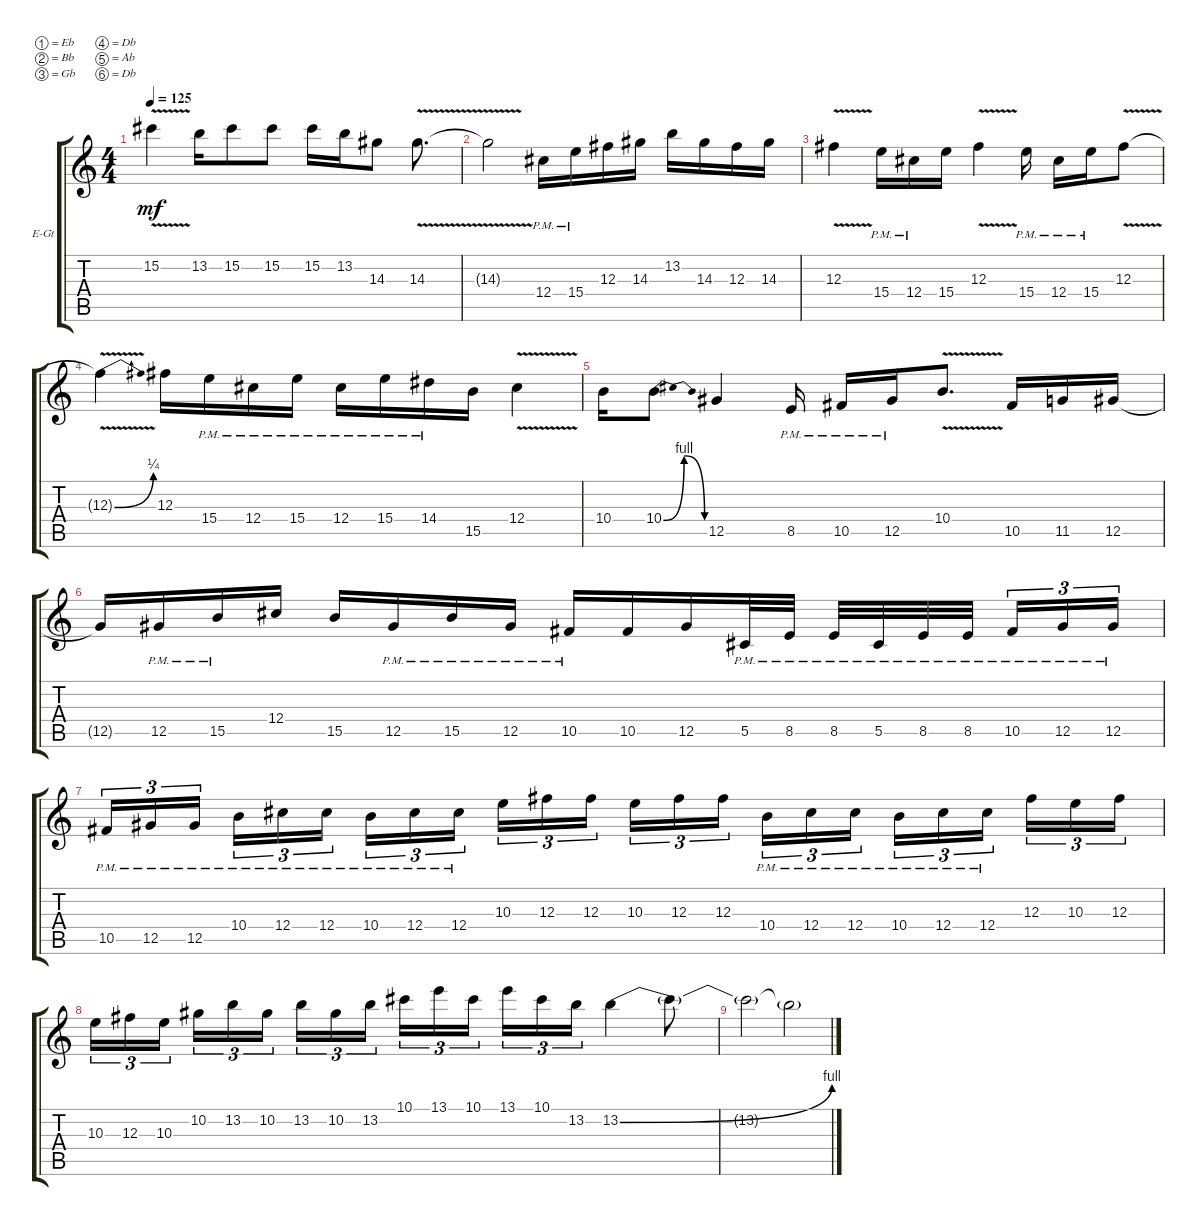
\defaultSystemsLayout 4
\bracketExtendMode groupsimilarinstruments
\firstSystemTrackNameOrientation horizontal
\otherSystemsTrackNameOrientation horizontal
\track ("Electric Guitar" "E-Gt") {instrument distortionguitar}
\staff {score tabs}
\tuning (Eb4 Bb3 Gb3 Db3 Ab2 Db2)
\ts (4 4)
\tempo 125
\clef g2
\ks c
15.2{v}.4{dy mf instrument distortionguitar} 13.2.16 15.2.8 15.2.8 15.2.16 13.2.16 14.3.8 14.3{v}.8{d} |
14.3{t}.2 12.4{pm}.16 15.4{pm}.16 12.3.16 14.3.16 13.2.16 14.3.16 12.3.16 14.3.16 |
12.3{v}.4 15.4{pm}.16 12.4{pm}.16 15.4.16 12.3{v}.4 15.4{pm}.16 12.4{pm}.16 15.4{pm}.16 12.3{v}.8 |
12.3{be (bend 0 0 22.8 1) v t}.4 12.3.16 15.4{pm}.16 12.4{pm}.16 15.4{pm}.16 12.4{pm}.16 15.4{pm}.16 14.4{pm}.16 15.5.16 12.4{v}.4 |
10.4.16 10.4{be (bendrelease 0 0 13.2 4 14.399999999999999 4 24 0)}.8 12.5.4 8.5{pm}.16 10.5{pm}.16 12.5{pm}.16 10.4{v}.8{d} 10.5.16 11.5.16 12.5.16 |
12.5{t}.16 12.5{pm}.16 15.5{pm}.16 12.4.16 15.5.16 12.5{pm}.16 15.5{pm}.16 12.5{pm}.16 10.5{pm}.16 10.5.16 12.5.16 5.5{pm}.32 8.5{pm}.32 8.5{pm}.32 5.5{pm}.32 8.5{pm}.32 8.5{pm}.32 10.5{pm}.16{tu (3 2)} 12.5{pm}.16{tu (3 2)} 12.5{pm}.16{tu (3 2)} |
10.5{pm}.16{tu (3 2)} 12.5{pm}.16{tu (3 2)} 12.5{pm}.16{tu (3 2)} 10.4{pm}.16{tu (3 2)} 12.4{pm}.16{tu (3 2)} 12.4{pm}.16{tu (3 2)} 10.4{pm}.16{tu (3 2)} 12.4{pm}.16{tu (3 2)} 12.4{pm}.16{tu (3 2)} 10.3.16{tu (3 2)} 12.3.16{tu (3 2)} 12.3.16{tu (3 2)} 10.3.16{tu (3 2)} 12.3.16{tu (3 2)} 12.3.16{tu (3 2)} 10.4{pm}.16{tu (3 2)} 12.4{pm}.16{tu (3 2)} 12.4{pm}.16{tu (3 2)} 10.4{pm}.16{tu (3 2)} 12.4{pm}.16{tu (3 2)} 12.4{pm}.16{tu (3 2)} 12.3.16{tu (3 2)} 10.3.16{tu (3 2)} 12.3.16{tu (3 2)} |
10.3.16{tu (3 2)} 12.3.16{tu (3 2)} 10.3.16{tu (3 2)} 10.2.16{tu (3 2)} 13.2.16{tu (3 2)} 10.2.16{tu (3 2)} 13.2.16{tu (3 2)} 10.2.16{tu (3 2)} 13.2.16{tu (3 2)} 10.1.16{tu (3 2)} 13.1.16{tu (3 2)} 10.1.16{tu (3 2)} 13.1.16{tu (3 2)} 10.1.16{tu (3 2)} 13.2.16{tu (3 2)} 13.2{be (bend 0 0 10.2 4)}.4 13.2{t}.8 |
13.2{t}.2 13.2{t}.2
